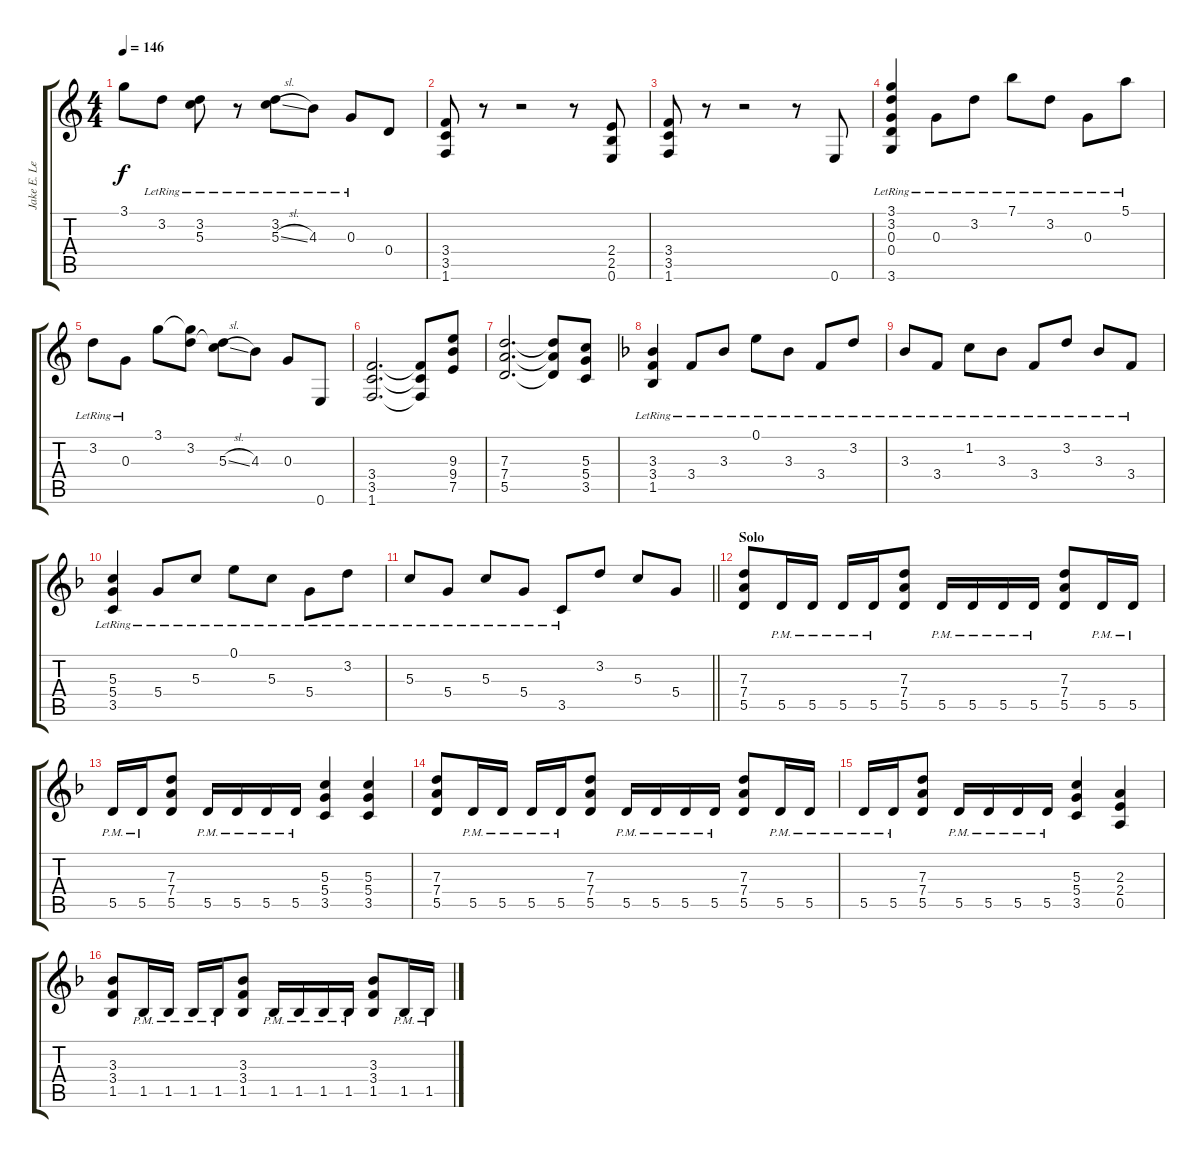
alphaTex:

\track ("Jake E. Lee Rhythm Guitar 1" "Jake E. Le") {instrument distortionguitar}
\staff {score tabs}
\tuning (E4 B3 G3 D3 A2 E2) {hide}
\ts (4 4)
\tempo 146
\clef g2
\ks aminor
3.1{t}.8{dy f} 3.2{lr}.8 (3.2{lr} 5.3{lr}).8 r.8 (3.2{lr} 5.3{sl lr}).8 4.3{lr}.8 0.3{lr}.8 0.4.8 |
(3.4 3.5 1.6).8 r.8 r.2 r.8 (2.4 2.5 0.6).8 |
(3.4 3.5 1.6).8 r.8 r.2 r.8 0.6.8 |
(3.1{lr} 3.2{lr} 0.3{lr} 0.4{lr} 3.6{lr}).4 0.3{lr}.8 3.2{lr}.8 7.1{lr}.8 3.2{lr}.8 0.3{lr}.8 5.1{lr}.8 |
3.2{lr}.8 0.3{lr}.8 3.1.8 (3.1{t} 3.2).8 (3.2{t} 5.3{sl}).8 4.3.8 0.3.8 0.6.8 |
(3.4 3.5 1.6).2{d} (3.4{t} 3.5{t} 1.6{t}).8 (9.3 9.4 7.5).8 |
(7.3 7.4 5.5).2{d} (7.3{t} 7.4{t} 5.5{t}).8 (5.3 5.4 3.5).8 |
\ks dminor
(3.3{lr} 3.4{lr} 1.5{lr}).4 3.4{lr}.8 3.3{lr}.8 0.1{lr}.8 3.3{lr}.8 3.4{lr}.8 3.2{lr}.8 |
3.3{lr}.8 3.4{lr}.8 1.2{lr}.8 3.3{lr}.8 3.4{lr}.8 3.2{lr}.8 3.3{lr}.8 3.4{lr}.8 |
(5.3{lr} 5.4{lr} 3.5{lr}).4 5.4{lr}.8 5.3{lr}.8 0.1{lr}.8 5.3{lr}.8 5.4{lr}.8 3.2{lr}.8 |
\barLineRight lightlight
5.3{lr}.8 5.4{lr}.8 5.3{lr}.8 5.4{lr}.8 3.5{lr}.8 3.2.8 5.3.8 5.4.8 |
\section ("" "Solo")
(7.3 7.4 5.5).8 5.5{pm}.16 5.5{pm}.16 5.5{pm}.16 5.5{pm}.16 (7.3 7.4 5.5).8 5.5{pm}.16 5.5{pm}.16 5.5{pm}.16 5.5{pm}.16 (7.3 7.4 5.5).8 5.5{pm}.16 5.5{pm}.16 |
5.5{pm}.16 5.5{pm}.16 (7.3 7.4 5.5).8 5.5{pm}.16 5.5{pm}.16 5.5{pm}.16 5.5{pm}.16 (5.3 5.4 3.5).4 (5.3 5.4 3.5).4 |
(7.3 7.4 5.5).8 5.5{pm}.16 5.5{pm}.16 5.5{pm}.16 5.5{pm}.16 (7.3 7.4 5.5).8 5.5{pm}.16 5.5{pm}.16 5.5{pm}.16 5.5{pm}.16 (7.3 7.4 5.5).8 5.5{pm}.16 5.5{pm}.16 |
5.5{pm}.16 5.5{pm}.16 (7.3 7.4 5.5).8 5.5{pm}.16 5.5{pm}.16 5.5{pm}.16 5.5{pm}.16 (5.3 5.4 3.5).4 (2.3 2.4 0.5).4 |
(3.3 3.4 1.5).8 1.5{pm}.16 1.5{pm}.16 1.5{pm}.16 1.5{pm}.16 (3.3 3.4 1.5).8 1.5{pm}.16 1.5{pm}.16 1.5{pm}.16 1.5{pm}.16 (3.3 3.4 1.5).8 1.5{pm}.16 1.5{pm}.16
